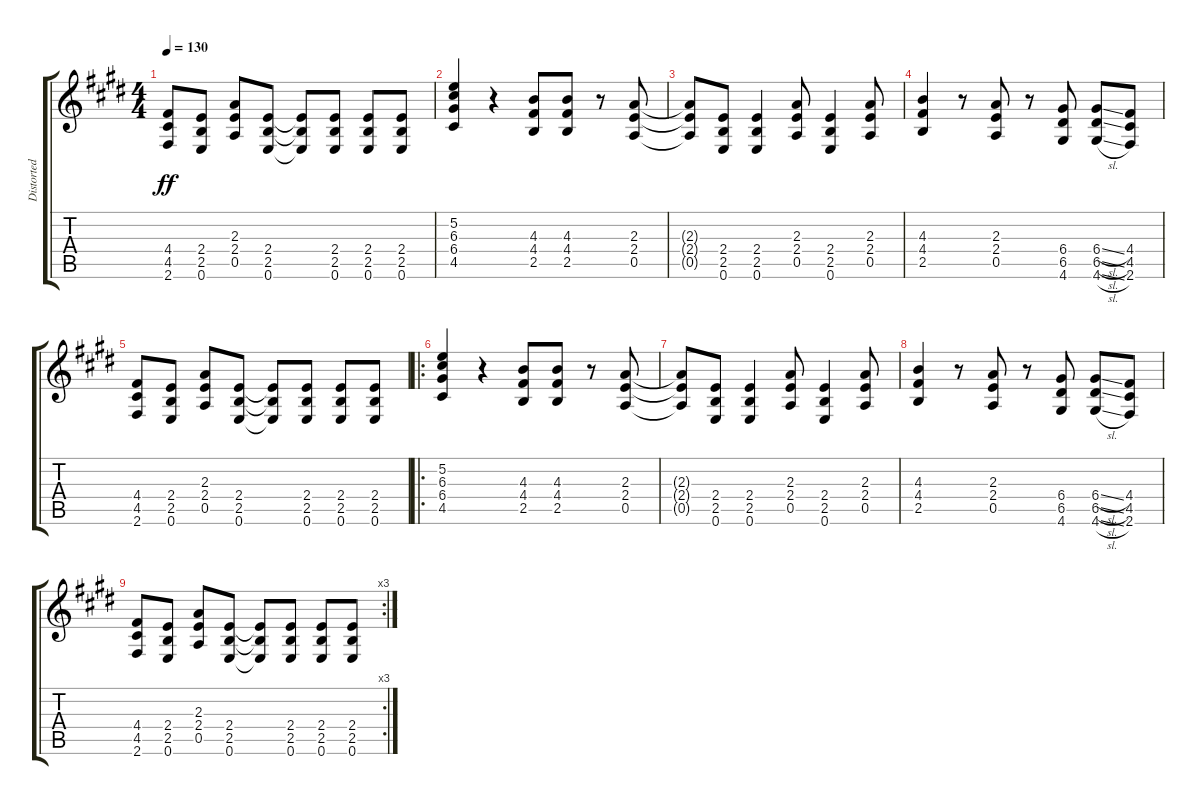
\track ("Distorted Guitar - Tom Scholz" "Distorted ") {instrument distortionguitar}
\staff {score tabs}
\tuning (E4 B3 G3 D3 A2 E2) {hide}
\ts (4 4)
\tempo 130
\clef g2
\ks c#minor
(4.4 4.5 2.6).8{dy ff} (2.4 2.5 0.6).8 (2.3 2.4 0.5).8 (2.4 2.5 0.6).8 (2.4{t} 2.5{t} 0.6{t}).8 (2.4 2.5 0.6).8 (2.4 2.5 0.6).8 (2.4 2.5 0.6).8 |
\ks e
(5.2 6.3 6.4 4.5).4 r.4 (4.3 4.4 2.5).8 (4.3 4.4 2.5).8 r.8 (2.3 2.4 0.5).8 |
\ks c#minor
(2.3{t} 2.4{t} 0.5{t}).8 (2.4 2.5 0.6).8 (2.4 2.5 0.6).4 (2.3 2.4 0.5).8 (2.4 2.5 0.6).4 (2.3 2.4 0.5).8 |
(4.3 4.4 2.5).4 r.8 (2.3 2.4 0.5).8 r.8 (6.4 6.5 4.6).8 (6.4{sl} 6.5{sl} 4.6{sl}).8 (4.4 4.5 2.6).8 |
(4.4 4.5 2.6).8 (2.4 2.5 0.6).8 (2.3 2.4 0.5).8 (2.4 2.5 0.6).8 (2.4{t} 2.5{t} 0.6{t}).8 (2.4 2.5 0.6).8 (2.4 2.5 0.6).8 (2.4 2.5 0.6).8 |
\ro
\ks e
(5.2 6.3 6.4 4.5).4 r.4 (4.3 4.4 2.5).8 (4.3 4.4 2.5).8 r.8 (2.3 2.4 0.5).8 |
\ks c#minor
(2.3{t} 2.4{t} 0.5{t}).8 (2.4 2.5 0.6).8 (2.4 2.5 0.6).4 (2.3 2.4 0.5).8 (2.4 2.5 0.6).4 (2.3 2.4 0.5).8 |
(4.3 4.4 2.5).4 r.8 (2.3 2.4 0.5).8 r.8 (6.4 6.5 4.6).8 (6.4{sl} 6.5{sl} 4.6{sl}).8 (4.4 4.5 2.6).8 |
\rc 3
(4.4 4.5 2.6).8 (2.4 2.5 0.6).8 (2.3 2.4 0.5).8 (2.4 2.5 0.6).8 (2.4{t} 2.5{t} 0.6{t}).8 (2.4 2.5 0.6).8 (2.4 2.5 0.6).8 (2.4 2.5 0.6).8
